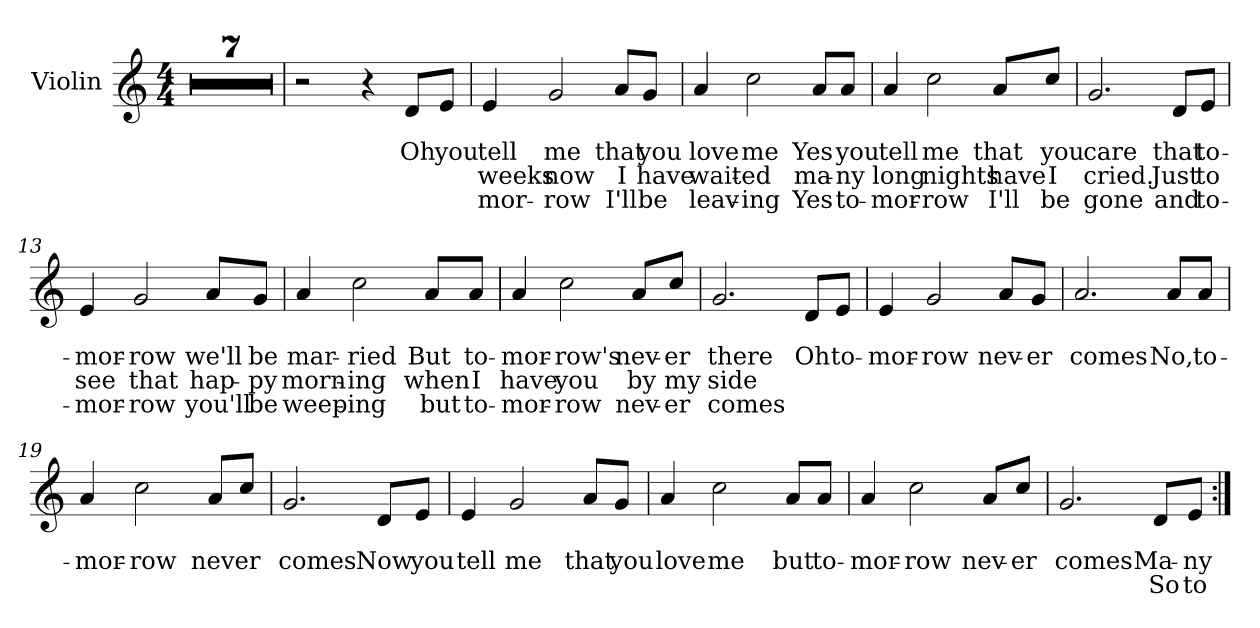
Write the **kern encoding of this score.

**kern	**text	**text	**text	**text
*part1	*part1	*part1	*part1	*part1
*staff1	*staff1	*staff1	*staff1	*staff1
*I"Violin	*	*	*	*
*I'Vln	*	*	*	*
*clefG2	*	*	*	*
*k[]	*	*	*	*
*C:	*	*	*	*
*M4/4	*	*	*	*
=1	=1	=1	=1	=1
1r	.	.	.	.
=2	=2	=2	=2	=2
1r	.	.	.	.
=3	=3	=3	=3	=3
1r	.	.	.	.
=4	=4	=4	=4	=4
1r	.	.	.	.
!!LO:LB:g=z
=5	=5	=5	=5	=5
1r	.	.	.	.
=6	=6	=6	=6	=6
1r	.	.	.	.
=7	=7	=7	=7	=7
1r	.	.	.	.
=8	=8	=8	=8	=8
2r	.	.	.	.
4r	.	.	.	.
8d/L	.	Oh	.	.
8e/J	.	you	.	.
!!LO:LB:g=z
=9	=9	=9	=9	=9
4e/	.	tell	weeks	mor-
2g/	.	me	now	-row
8a/L	.	that	I	I'll
8g/J	.	you	have	be
=10	=10	=10	=10	=10
4a/	.	love	wait-	leav-
2cc\	.	me	-ed	-ing
8a/L	.	Yes	ma-	Yes
8a/J	.	you	-ny	to-
=11	=11	=11	=11	=11
4a/	.	tell	long	-mor-
2cc\	.	me	nights	-row
8a/L	.	that	have	I'll
8cc/J	.	you	I	be
=12	=12	=12	=12	=12
2.g/	.	care	cried.	gone
8d/L	.	that	Just	and
8e/J	.	to-	to	to-
!!LO:LB:g=z
=13	=13	=13	=13	=13
4e/	.	-mor-	see	-mor-
2g/	.	-row	that	-row
8a/L	.	we'll	hap-	you'll
8g/J	.	be	-py	be
=14	=14	=14	=14	=14
4a/	.	mar-	morn-	weep-
2cc\	.	-ried	-ing	-ing
8a/L	.	But	when	but
8a/J	.	to-	I	to-
=15	=15	=15	=15	=15
4a/	.	-mor-	have	-mor-
2cc\	.	-row's	you	-row
8a/L	.	nev-	by	nev-
8cc/J	.	-er	my	-er
=16	=16	=16	=16	=16
2.g/	.	there	side	comes
8d/L	.	Oh	.	.
8e/J	.	to-	.	.
!!LO:LB:g=z
=17	=17	=17	=17	=17
4e/	.	-mor-	.	.
2g/	.	-row	.	.
8a/L	.	nev-	.	.
8g/J	.	-er	.	.
=18	=18	=18	=18	=18
2.a/	.	comes	.	.
8a/L	.	No,	.	.
8a/J	.	to-	.	.
=19	=19	=19	=19	=19
4a/	.	-mor-	.	.
2cc\	.	-row	.	.
8a/L	.	nev	.	.
8cc/J	.	er	.	.
=20	=20	=20	=20	=20
2.g/	.	comes	.	.
8d/L	.	Now	.	.
8e/J	.	you	.	.
!!LO:LB:g=z
=21	=21	=21	=21	=21
4e/	.	tell	.	.
2g/	.	me	.	.
8a/L	.	that	.	.
8g/J	.	you	.	.
=22	=22	=22	=22	=22
4a/	.	love	.	.
2cc\	.	me	.	.
8a/L	.	but	.	.
8a/J	.	to-	.	.
=23	=23	=23	=23	=23
4a/	.	-mor-	.	.
2cc\	.	-row	.	.
8a/L	.	nev-	.	.
8cc/J	.	-er	.	.
=24	=24	=24	=24	=24
2.g/	.	comes	.	.
8d/L	.	Ma-	So	.
8e/J	.	-ny	to	.
=:|!	=:|!	=:|!	=:|!	=:|!
*-	*-	*-	*-	*-
